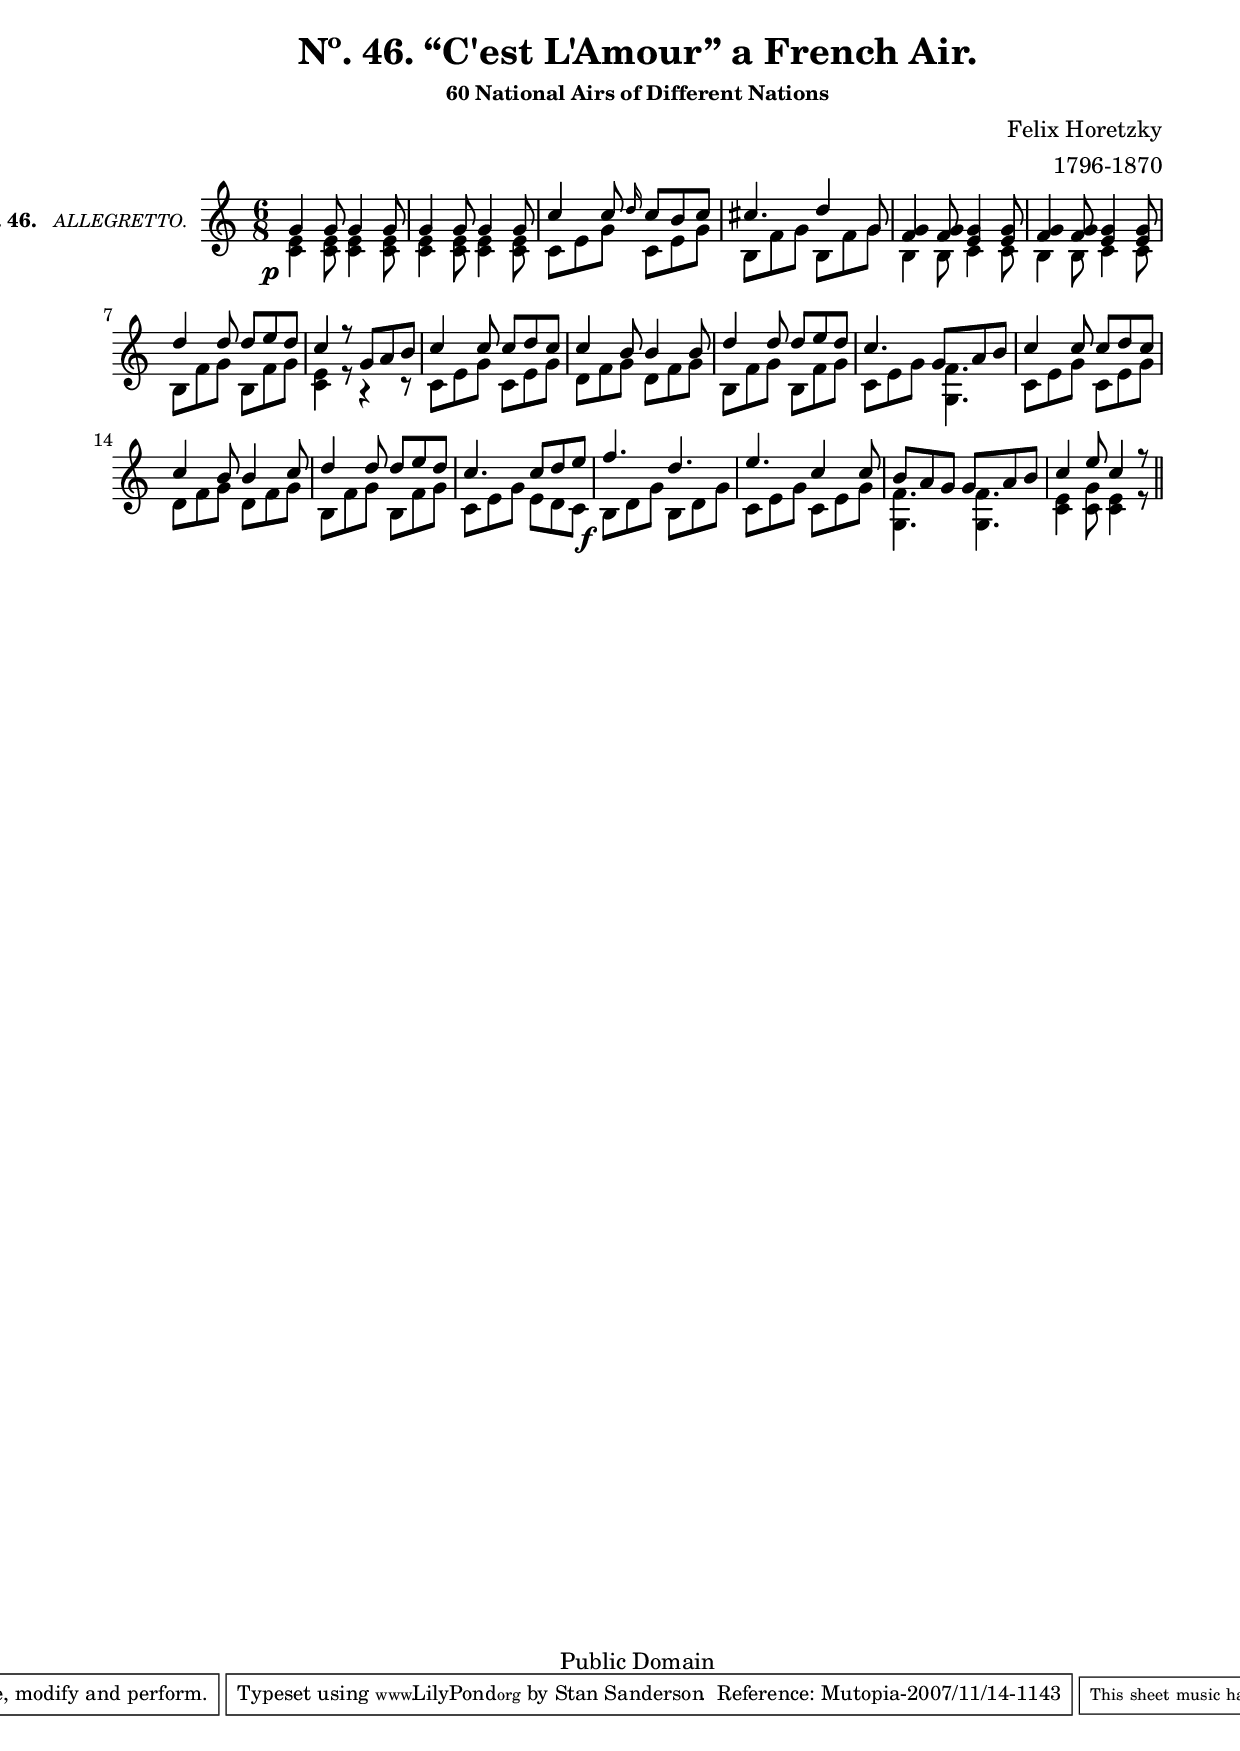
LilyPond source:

% Entered on Nov 10, 2007
\version "2.11.34"
%#(set-global-staff-size 17) 

\paper {
%	#(set-paper-size "a4")
%	#(set-paper-size "letter")
	left-margin = 0.75 \in
	line-width = 7.0 \in
	between-system-padding = #2.0
	between-system-space = #2.0
	ragged-last-bottom = ##t 
	ragged-bottom = ##f
}

\header {
	title = "Nº. 46. “C'est L'Amour” a French Air."
	subtitle = ""
	subsubtitle = "60 National Airs of Different Nations"
	composer = \markup{\column \right-align 
	{\line {Felix Horetzky} 1796-1870}}
	meter = ""
% MUTOPIA
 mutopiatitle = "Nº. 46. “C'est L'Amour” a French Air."
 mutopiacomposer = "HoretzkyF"
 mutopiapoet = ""
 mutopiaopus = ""
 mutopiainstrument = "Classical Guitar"
 date = "unk"
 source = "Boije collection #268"
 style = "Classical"
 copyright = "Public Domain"
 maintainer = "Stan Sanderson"
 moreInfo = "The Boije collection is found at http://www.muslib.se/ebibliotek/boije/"
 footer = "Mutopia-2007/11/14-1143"
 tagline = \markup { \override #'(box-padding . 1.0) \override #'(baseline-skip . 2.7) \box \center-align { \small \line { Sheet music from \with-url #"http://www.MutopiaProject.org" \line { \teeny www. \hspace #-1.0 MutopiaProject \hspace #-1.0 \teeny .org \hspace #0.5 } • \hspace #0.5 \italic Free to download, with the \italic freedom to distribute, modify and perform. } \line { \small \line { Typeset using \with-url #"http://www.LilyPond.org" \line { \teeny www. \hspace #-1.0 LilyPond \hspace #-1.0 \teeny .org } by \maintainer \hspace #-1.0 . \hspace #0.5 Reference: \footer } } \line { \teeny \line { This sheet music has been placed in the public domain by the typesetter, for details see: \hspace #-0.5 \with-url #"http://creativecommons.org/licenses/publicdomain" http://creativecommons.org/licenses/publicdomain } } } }
}

%%%%%%%%%%%%%%%%%%%%%%%%%%%%%%%%%%%%
%%
%% Source & comments
%%	
%%  	Felix Horetzky was born in Horyszów Ruski, Poland, January 1, 1796.
%%	Little is known about he came to the guitar. He traveled to Vienna
%%	to study under master guitarrist, Mauro Giuliani. He traveled
%%  	extensively in Europe as a concert performer and teacher. He wrote
%%  	between 100 and 150 pieces for the guitar. He died in Edinburgh
%%  	on October 6, 1870.
%%
%%	This piece is from #268, "60 National Airs of Different Nations",
%%	in the Boije collection and is in the public domain.
%%	
%%	<http://www.muslib.se/ebibliotek/boije/>
%%	Publisher: Chappell (London), no date given.
%%
%%	Carl Boije (1849-1923) was an amateur guitarist whose vast collection
%%	was donated to the State Library of Sweden after his death.
%%
%%	The dynamic markings for the most part follow the original score; obvious
%%	notation errors have been corrected.
%%
%%%%%%%%%%%%%%%%%%%%%%%%%%%%%%%%%%%%

\include "english.ly"

%%%% shortcuts

dol = \markup { \smaller\italic "dolce."}
cres = \markup{\smaller\italic"cresc:"}
cress = \markup{\tiny\smaller\italic"cresc:"}
espr = \markup{\smaller\italic"espres:"}
rit = \markup{\smaller\italic"ritard:"}
atem = \markup{\smaller\italic"a tempo:"}
smz = \markup{\smaller\italic"smorz:"} % smorzando
showTup = { \override TupletNumber #'transparent = ##f
		\override TupletBracket #'transparent = ##f }
hideTup = { \override TupletNumber #'transparent = ##t
		\override TupletBracket #'transparent = ##t }
seg = \markup {\smaller \smaller \musicglyph #"scripts.segno"}
cod = \markup {\smaller \vcenter "to" \hspace #0.7 \smaller \vcenter \musicglyph #"scripts.coda"}
toseg = \markup { \bold \vcenter "to" \hspace #0.7 \vcenter \smaller \musicglyph #"scripts.segno" }
fin = \markup {\smaller \smaller \bold \italic "Fine."}		
I = \once \override NoteColumn #'ignore-collision = ##t
sdu = \once \override Stem #'direction = #UP
sdd = \once \override Stem #'direction = #DOWN

%% End shortcuts


%%%%%%%%%%
%% Reminders
%
%    \once \override DynamicText #'extra-offset = #'(-3.75 . 5.5)
%    \once \override TextScript #'extra-offset = #'( 0.8 . -2.3 )
%    \once \override Stem #'length-fraction = #0.8
%    \once \override Beam #'positions = #'(-2.2 . -3.0)
%
%%%%%%%%%%

upper = \relative c''{
	\set Staff.instrumentName=\markup{ \center-align 
	{\smaller\bold "Nº. 46.  " \smaller\smaller\italic "ALLEGRETTO.  " 
	}}
	g4 g8 g4 g8 |
	g4 g8 g4 g8 |
	c4 c8 \grace d16 c8 b c |
	cs4. d4 g,8 |
	<g f>4 	<g f>8 <g e>4 <g e>8 |
	<g f>4 	<g f>8 <g e>4 <g e>8 |
	d'4 d8 d e d |
	c4 r8 g a b |
	c4 c8 c d c | c4 b8 b4 b8 |d4 d8 d e d |
	c4. g8 a b |
	c4 c8 c d c |
	c4 b8 b4 c8 |
	d4 d8 d e d |
	c4. c8 d e |
	f4. d |
	e c4 c8 |
	b a g g a b |
	c4 e8 c4 r8 |
}


lower = \relative c' { 
	\override Staff.NoteCollision 
	#'merge-differently-headed = ##t
	\set fingeringOrientations = #'(left)
	 \once \override DynamicText #'extra-offset = #'(-2.3 . 1.5)
	 <e c>4_\p <e c>8 <e c>4 <e c>8 |
	 <e c>4 <e c>8 <e c>4 <e c>8 |
	 c e g c, e g |
	 b, f' g b, f' g |
	 b,4 b8 c4 c8 |
	 b4 b8 c4 c8 |
	 b f' g b, f' g |
	 <e c>4 r8 r4 r8 |
	 c e g c, e g |
	 d f g d f g |
	 b, f' g b, f' g |
	 c, e g <f g,>4. |
	 c8 e g c, e g 

	 d f g d f g |
	 b, f' g b, f' g |
	 c, e g e d c |
	 \once \override DynamicText #'extra-offset = #'(-2.3 . 1.5)
	  b_\f d g b, d g |
	  c, e g c, e g |
	  <f g,>4. <f g,> |
	  <e c>4 <g c,>8 <e c>4 r8
	 
}

staffClassicalGuitar = \new Staff  {
		\time 6/8
		\key c \major
		\set Staff.connectArpeggios = ##t
		\set Staff.midiInstrument="acoustic guitar (nylon)"
		<<
			\new Voice = A { \voiceOne  \upper }
			\new Voice = C { \voiceFour  \lower }
		>>
		\bar "||"   %%  "|."
}

\score { 
		<<
			\staffClassicalGuitar
		>>
		}
		
\layout  {\context {
   \Staff
   \consists Span_arpeggio_engraver
 } }

\score {
	\unfoldRepeats
	\staffClassicalGuitar
	\midi {
		\context {
			\Score
			tempoWholesPerMinute = #(ly:make-moment 100 4)
		}
		\context {
			\Voice
			\remove "Dynamic_performer"
	    }
    }
}
